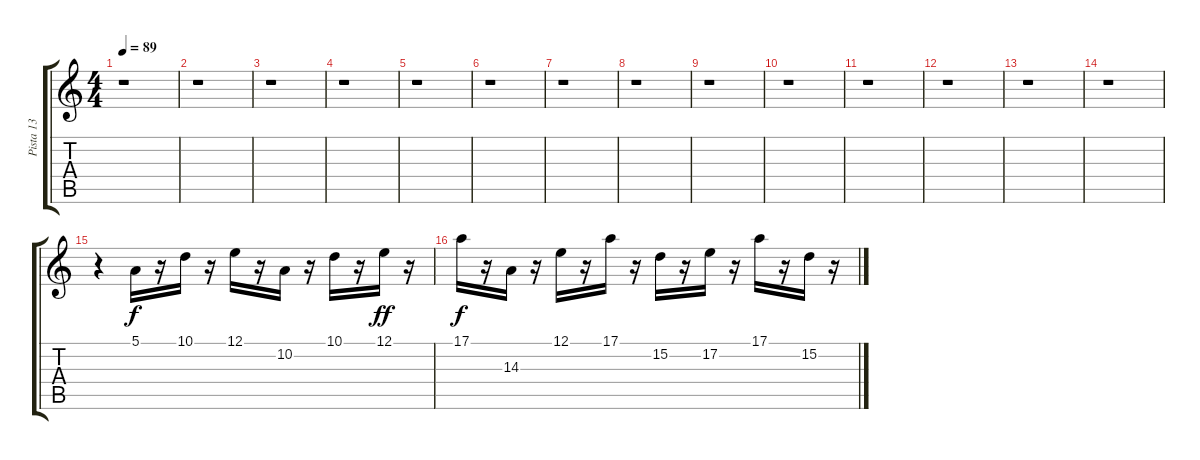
\track ("Pista 13" "Pista 13") {instrument fx5brightness}
\staff {score tabs}
\tuning (E4 B3 G3 D3 A2 E2) {hide}
\ts (4 4)
\tempo 89
\clef g2
\ks c
r.1{dy mp} |
r.1 |
r.1 |
r.1 |
r.1 |
r.1 |
r.1 |
r.1 |
r.1 |
r.1 |
r.1 |
r.1 |
r.1 |
r.1 |
r.4 5.1.16{dy f} r.16 10.1.16 r.16 12.1.16 r.16 10.2.16 r.16 10.1.16 r.16 12.1.16{dy ff} r.16 |
17.1.16{dy f} r.16 14.3.16 r.16 12.1.16 r.16 17.1.16 r.16 15.2.16 r.16 17.2.16 r.16 17.1.16 r.16 15.2.16 r.16
